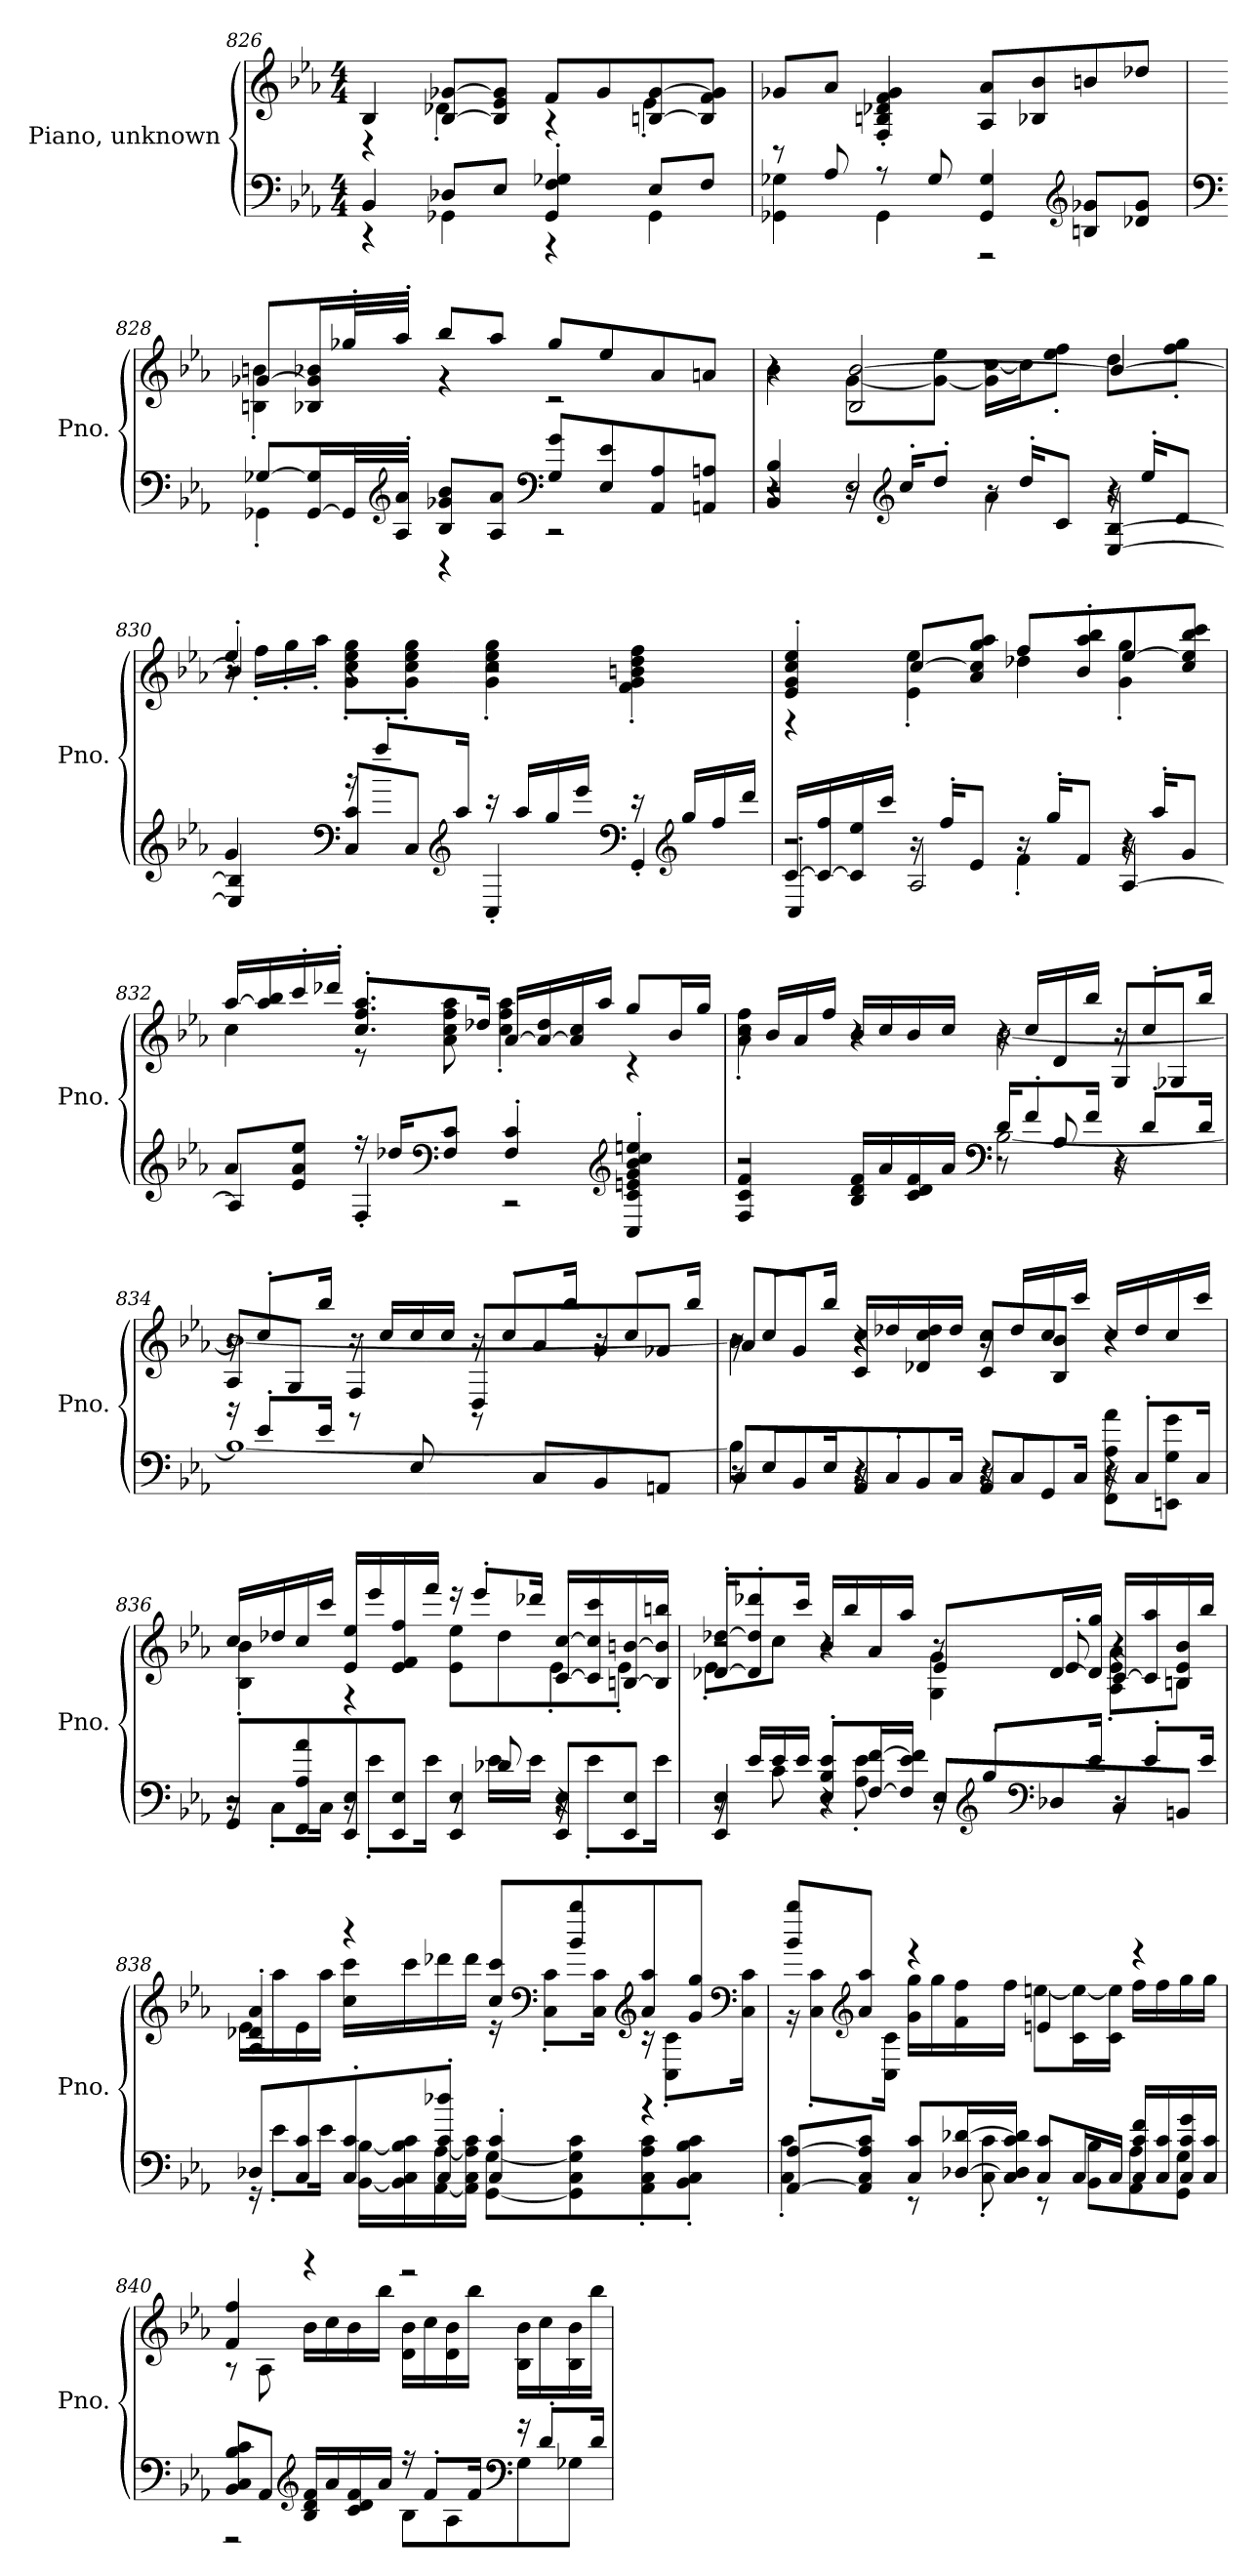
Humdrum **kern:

**kern	**kern
*part1	*part1
*staff2	*staff1
*I"Piano, unknown	*
*I'Pno.	*
!!LO:LB:g=z
*clefF4	*clefG2
*k[b-e-a-]	*k[b-e-a-]
*M4/4	*M4/4
=826	=826
*^	*^
4BB-/	4r	4B-/	4r
8D-X/L	4GG-X\	[8B-/ [8g-X/L	4d-X'\
8E-/J	.	8B-/] 8e-/ 8g-/]J	.
4GG-/' 4F/' 4G-X/'	4r	8f/L	4r
.	.	8g-/	.
8E-/L	4GG-\	[8Bn/ [8g-/	4e-'\
8F/J	.	8B/] 8f/ 8g-/]J	.
*	*	*v	*v
=827	=827	=827
8r	4GG-X\ 4G-X\	8g-X/L
8A-/	.	8a-/J
8r	4GG-\	4F/' 4Bn/' 4d-X/' 4f/' 4g-/'
8G-/	.	.
4GG-/ 4G-/	2r	8A-/ 8a-/L
.	.	8B-X/ 8b-/
*clefG2	*	*
8Bn/ 8g-X/L	.	8bn/
8d-X/ 8g-/J	.	8dd-X/J
!!LO:PB:g=z
=828	=828	=828
*clefF4	*	*
*	*	*^
[8G-X/L	4GG-X'\	[8g-X/L	4Bn\' 4bn\'
[16GG-/ 16G-/]L	.	16B-X/ 16g-/] 16b-X/L	.
32GG-/L]	.	32gg-X'/L	.
*clefG2	*	*	*
32A-/' 32a-/'JJJ	.	32aa-'/JJJ	.
8B-/ 8g-X/ 8b-/L	4r	8bb-/L	4r
8A-/ 8a-/J	.	8aa-/J	.
*clefF4	*	*	*
8G-/ 8g-/L	2r	8gg-/L	2r
8E-/ 8e-/	.	8ee-/	.
8AA-/ 8A-/	.	8a-/	.
8AAn/ 8An/J	.	8an/J	.
=829	=829	=829	=829
*	*^	*	*^
4BB-/ 4B-/	2r	4r	1r	4b-\	4r
16r	.	2E-/	.	[8g\L	2B-/ [2b-/
*clefG2	*	*	*	*	*
16cc'/KL	.	.	.	.	.
8dd'/J	.	.	.	8g\_ 8ee-\J	.
16r	4a-\	.	.	16g\] [16cc\LL	.
16dd'/KL	.	.	.	16cc\J]	.
8c/J	.	.	.	8ee-\' 8ff\'J	.
16r	4r	[4E-/ [4B-/	.	8dd\L	4b-/_
16ee-'/KL	.	.	.	.	.
8d/J	.	.	.	8ff\' 8gg\'J	.
*	*v	*v	*	*	*
!!LO:LB:g=z	!!	!!
=830	=830	=830	=830	=830
4g/	4E-/] 4B-/]	4ee-'/	16r	4b-/]
.	.	.	16ff'\LL	.
.	.	.	16gg'\	.
.	.	.	16aa-'\JJ	.
*clefF4	*	*	*	*
16r	8C/ 8c/L	4r	8g\' 8cc\' 8ee-\' 8gg\'L	4r
8aa-'/L	.	.	.	.
.	8C/J	.	8g\' 8cc\' 8ee-\' 8gg\'J	.
*clefG2	*	*	*	*
16aa-/Jk	.	.	.	.
16r	4C'/	2r	4g\' 4cc\' 4ee-\' 4gg\'	2r
16aa-/LL	.	.	.	.
16gg/	.	.	.	.
16eee-/JJ	.	.	.	.
*clefF4	*	*	*	*
16r	4GG'/	.	4f\' 4g\' 4bn\' 4dd\' 4ff\'	.
*clefG2	*	*	*	*
16gg/LL	.	.	.	.
16ff/	.	.	.	.
16ddd/JJ	.	.	.	.
*	*	*	*v	*v
=831	=831	=831	=831
*	*^	*	*
[16c/LL	2r	4C'/	4e-/' 4g/' 4cc/' 4ee-/'	4r
16c/_ 16ff/	.	.	.	.
16c/] 16ee-/	.	.	.	.
16ccc/JJ	.	.	.	.
16r	.	2A-/	[8cc/L	4e-\' 4ee-\'
16ff'/KL	.	.	.	.
8e-/J	.	.	8a-/ 8cc/] 8gg/ 8aa-/J	.
16r	4f'\	.	8ff/L	4dd-X\
16gg'/KL	.	.	.	.
8f/J	.	.	8b-/' 8aa-/' 8bb-/'	.
16r	4r	[4A-/	[8ee-/	4g\' 4gg\'
16aa-'/KL	.	.	.	.
8g/J	.	.	8cc/ 8ee-/] 8bb-/ 8ccc/J	.
*	*v	*v	*	*
!!LO:LB:g=z	!!
=832	=832	=832	=832
8a-/L	4A-/]	[16aa-/LL	4cc\
.	.	16aa-/] 16bb-/	.
8e-/ 8a-/ 8ee-/J	.	16ccc'/	.
.	.	16ddd-X'/JJ	.
16r	4F'/	8.cc/' 8.ff/' 8.aa-/'L	8r
16dd-X/KL	.	.	.
*clefF4	*	*	*
8F/ 8c/J	.	.	8a-\ 8cc\ 8ff\ 8aa-\
.	.	16dd-X/Jk	.
4F/' 4c/'	2r	[16a-/LL	4cc\' 4ff\' 4aa-\'
.	.	16a-/_ 16dd-/	.
.	.	16a-/] 16cc/	.
.	.	16aa-/JJ	.
*clefG2	*	*	*
4C/' 4c/' 4en/' 4g/' 4b-/' 4cc/' 4een/'	.	8gg/L	4r
.	.	16b-/L	.
.	.	16gg/JJ	.
!!LO:LB:g=z
=833	=833	=833	=833
*	*^	*	*^
4F/ 4c/ 4f/	2r	2r	16r	4a-\' 4cc\' 4ff\'	2r
.	.	.	16b-/LL	.	.
.	.	.	16a-/	.	.
.	.	.	16ff/JJ	.	.
16B-/ 16d/ 16f/LL	.	.	16b-/LL	4r	.
16a-/	.	.	16cc/	.	.
16c/ 16d/ 16f/	.	.	16b-/	.	.
16a-/JJ	.	.	16cc/JJ	.	.
*clefF4	*	*	*	*	*
16d/KL	[2B-\	8r	16r	[2b-\	4r
8f'/	.	.	16cc/LL	.	.
.	.	8A-/	16d/	.	.
16f/Jk	.	.	16bb-/JJ	.	.
16r	.	4r	16r	.	8G/L
8d'/L	.	.	8cc'/L	.	.
.	.	.	.	.	8G-X/J
16d/Jk	.	.	16bb-/Jk	.	.
*	*v	*v	*	*	*
=834	=834	=834	=834	=834
16r	1B-_	16r	1b-_	8A-/L
8e-'/L	.	8cc'/L	.	.
.	.	.	.	8G/J
16e-/Jk	.	16bb-/Jk	.	.
8r	.	16r	.	4F'/
.	.	16cc/LL	.	.
8E-/	.	16cc/	.	.
.	.	16cc/JJ	.	.
8r	.	16r	.	8D/L
.	.	8cc'/L	.	.
8C/L	.	.	.	8a-/
.	.	16bb-/Jk	.	.
8BB-/	.	16r	.	8g/
.	.	8cc'/L	.	.
8AAn/J	.	.	.	8g-X/J
.	.	16bb-/Jk	.	.
!!LO:LB:g=z	!!	!!
=835	=835	=835	=835	=835
*	*^	*	*	*
16r	4B-\]	8C/L	16r	4b-\]	8a-/L
8E-'/L	.	.	8cc'/L	.	.
.	.	8BB-/	.	.	8g/J
16E-/Jk	.	.	16bb-/Jk	.	.
16r	4r	8AA-/	16c/ 16cc/LL	4r	4r
8C'/L	.	.	16dd-X/	.	.
.	.	8BB-/J	16d-X/ 16cc/ 16dd-/	.	.
16C/Jk	.	.	16dd-/JJ	.	.
16r	4r	8AA-/L	16r	2r	8c/ 8cc/L
8C'/L	.	.	16dd-/LL	.	.
.	.	8GG/J	16cc/	.	8B-/ 8b-/J
16C/Jk	.	.	16ccc/JJ	.	.
16r	8FF\ 8A-\ 8a-\L	4r	16cc/LL	.	4r
8C'/L	.	.	16dd-/	.	.
.	8EEn\ 8G\ 8g\J	.	16cc/	.	.
16C/Jk	.	.	16ccc/JJ	.	.
*	*	*	*	*v	*v
=836	=836	=836	=836	=836
2r	16r	8GG/L	16cc/LL	4B-\' 4b-\'
.	8C'\L	.	16dd-X/	.
.	.	8FF/ 8A-/ 8a-/	16cc/	.
.	16C\Jk	.	16ccc/JJ	.
.	16r	8EE-/ 8E-/	16e-/ 16ee-/LL	4r
.	8e-'\L	.	16eee-/	.
.	.	8EE-/ 8E-/J	16e-/ 16f/ 16ff/	.
.	16e-\Jk	.	16fff/JJ	.
8r	8r	4EE-/ 4E-/	16r	8e-\ 8ee-\L
.	.	.	8eee-'/L	.
8d-X/	16e-\LL	.	.	8dd-\
.	16e-\JJ	.	16ddd-X/Jk	.
4r	16r	8EE-/ 8E-/L	[16c/ [16cc/LL	8e-'\
.	8e-'\L	.	16c/] 16cc/] 16ccc/	.
.	.	8EE-/ 8E-/J	[16Bn/ [16bn/	8e-'\J
.	16e-\Jk	.	16B/] 16b/] 16bbn/JJ	.
!!LO:LB:g=z
=837	=837	=837	=837	=837
*	*	*	*	*^
16r	8r	4EE-/ 4E-/	[16d-X/' [16dd-X/'KL	8e-'\L	2r
16e-/LL	.	.	8d-/]' 8dd-/]' 8ddd-X/'	.	.
16e-/	8c\	.	.	8cc\J	.
16e-/JJ	.	.	16ccc/Jk	.	.
8E-/' 8B-/' 8e-/'L	8r	4r	16b-/LL	4r	.
.	.	.	16bb-/	.	.
[16F/ [16f/L	8A-\' 8e-\'	.	16a-/	.	.
16F/] 16e-/ 16f/]JJ	.	.	16aa-/JJ	.	.
16r	2r	8E-/L	8e-/L	4G\ 4g\	8r
*clefG2	*	*	*	*	*
8gg'/L	.	.	.	.	.
*clefF4	*	*	*	*	*
.	.	8D-X/	[16d-/L	.	8e-'/
16e-/Jk	.	.	16d-/] 16gg/JJ	.	.
16r	.	8C/	[16c/LL	8A-\' 8e-\' 8a-\'L	4r
8e-'/L	.	.	16c/] 16aa-/	.	.
.	.	8BBn/J	16B-/ 16e-/ 16b-/	8Bn\J	.
16e-/Jk	.	.	16bb-/JJ	.	.
*	*v	*v	*	*	*
*	*	*	*v	*v
!!LO:PB:g=z
=838	=838	=838	=838
8D-X/L	16r	4A-/' 4d-X/' 4a-/'	16e-\LL
.	8e-'\L	.	16aa-\
8C/ 8c/	.	.	16e-\
.	16e-\Jk	.	16aa-\JJ
8C/' 8c/'	[16BB-\ [16B-\LL	4r	16cc\ 16ccc\LL
.	16BB-\] 16C\ 16B-\] 16c\	.	16ccc\
8C/' 8c/' 8dd-X/'J	[16AA-\ [16A-\	.	16ddd-X\
.	16AA-\] 16C\ 16A-\] 16c\JJ	.	16ddd-\JJ
4C/' 4c/'	[8GG\ [8G\L	8cc/ 8ccc/L	16r
*	*	*clefF4	*
.	.	.	8C\' 8c\'L
.	8GG\] 8C\ 8G\] 8c\	8b-/ 8bb-/	.
.	.	.	16C\ 16c\Jk
*	*	*clefG2	*
4r	8AA-\' 8C\' 8A-\' 8c\'	8a-/ 8aa-/	16r
.	.	.	8C\' 8c\'L
.	8BB-\' 8C\' 8B-\' 8c\'J	8g/ 8gg/J	.
*	*	*clefF4	*
.	.	.	16C\ 16c\Jk
!!LO:LB:g=z	!!
=839	=839	=839	=839
[8AA-/ [8A-/L	4C\' 4c\'	8b-/ 8bb-/L	16r
.	.	.	8C\' 8c\'L
*	*	*clefG2	*
8AA-/] 8C/ 8A-/] 8c/J	.	8a-/ 8aa-/J	.
.	.	.	16C\ 16c\Jk
8C/ 8c/L	8r	4r	16g\ 16gg\LL
.	.	.	16gg\
[16D-X/ [16d-X/L	8C\' 8c\'	.	16f\ 16ff\
16C/ 16D-/] 16c/ 16d-/]JJ	.	.	16ff\JJ
8C/ 8c/L	8r	4en/	[8een\L
16C/L	8BB-\ 8B-\L	.	16c\ 16ee\_L
16C/JJ	.	.	16c\ 16ee\]JJ
16C/ 16c/ 16f/LL	8AA-\ 8A-\	4r	16ff\LL
16C/ 16c/	.	.	16ff\
16C/ 16c/ 16g/	8GG\ 8G\J	.	16gg\
16C/ 16c/JJ	.	.	16gg\JJ
=840	=840	=840	=840
8BB-/ 8C/ 8B-/ 8c/L	2r	4f/ 4ff/	8r
8AA-/J	.	.	8A-\
*clefG2	*	*	*
16B-/ 16d/ 16f/LL	.	4r	16b-\LL
16a-/	.	.	16cc\
16c/ 16d/ 16f/	.	.	16b-\
16a-/JJ	.	.	16bb-\JJ
16r	8B-\L	2r	16d\ 16b-\LL
8f'/L	.	.	16cc\
.	8A-\	.	16d\ 16b-\
16f/Jk	.	.	16bb-\JJ
*clefF4	*	*	*
16r	8G\	.	16B-\ 16b-\LL
8d'/L	.	.	16cc\
.	8G-X\J	.	16B-\ 16b-\
16d/Jk	.	.	16bb-\JJ
*v	*v	*	*
*	*v	*v
=	=
*-	*-
